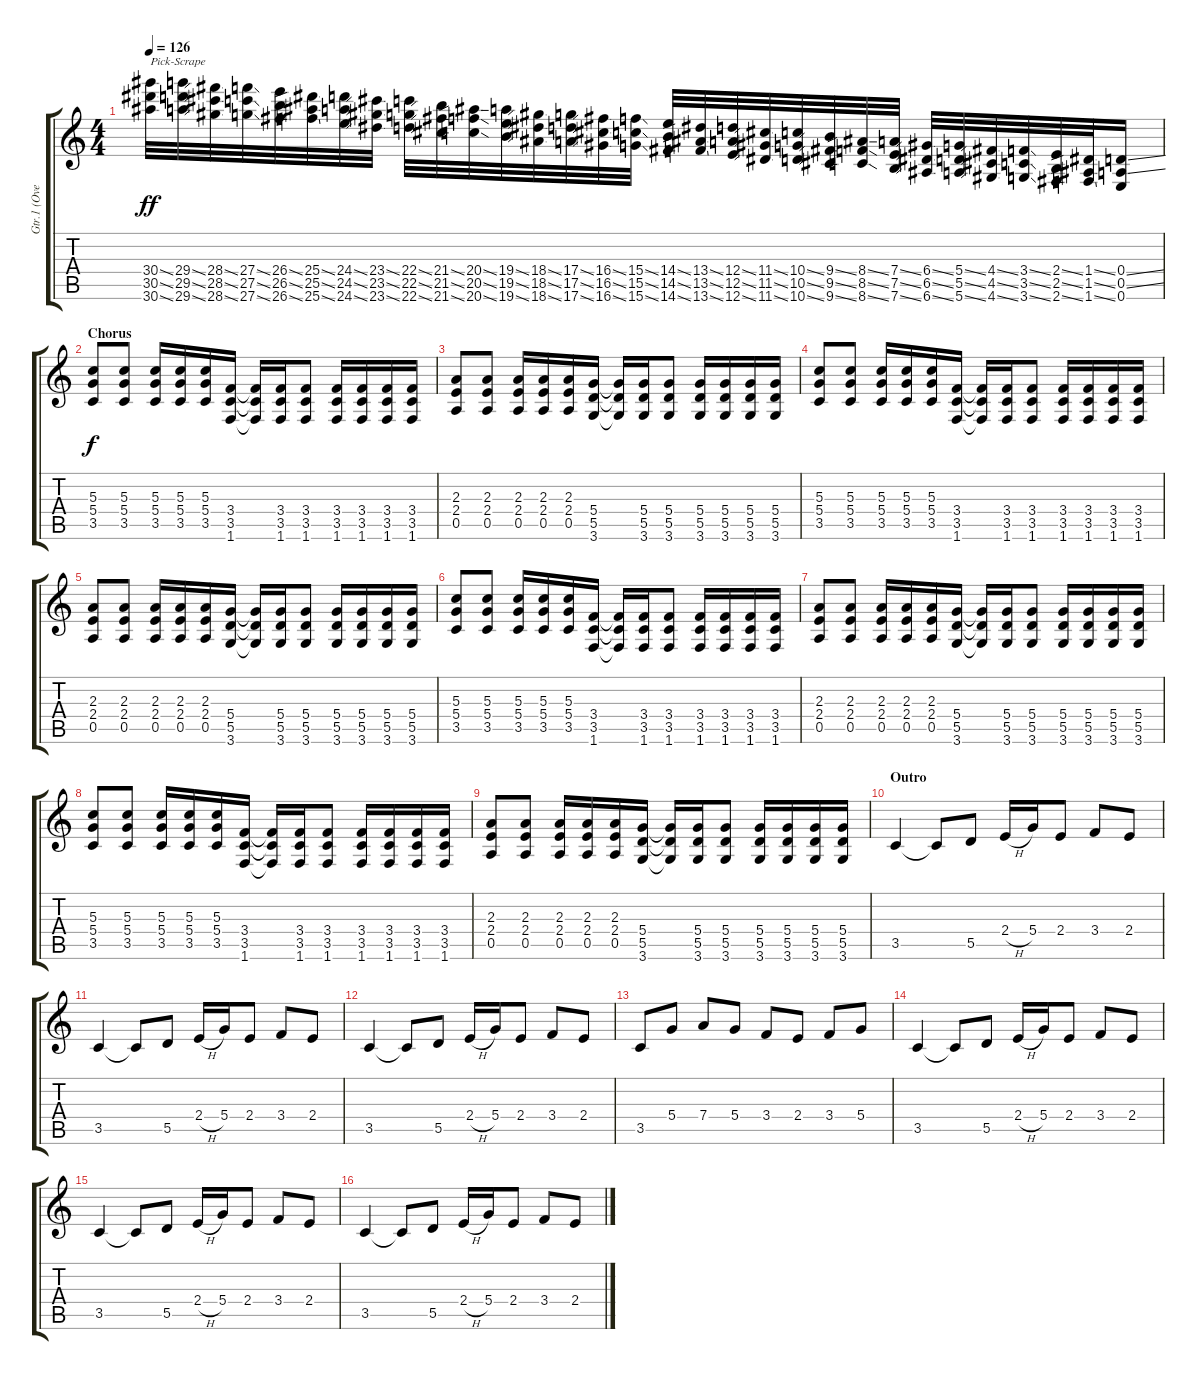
\track ("Gtr.1 (Overdriven)" "Gtr.1 (Ove") {instrument overdrivenguitar}
\staff {score tabs}
\tuning (E4 B3 G3 D3 A2 E2) {hide}
\ts (4 4)
\tempo 126
\clef g2
\ks c
(30.4{ss} 30.5{ss} 30.6{ss}).32{txt "Pick-Scrape" dy ff} (29.4{ss} 29.5{ss} 29.6{ss}).32 (28.4{ss} 28.5{ss} 28.6{ss}).32 (27.4{ss} 27.5{ss} 27.6{ss}).32 (26.4{ss} 26.5{ss} 26.6{ss}).32 (25.4{ss} 25.5{ss} 25.6{ss}).32 (24.4{ss} 24.5{ss} 24.6{ss}).32 (23.4{ss} 23.5{ss} 23.6{ss}).32 (22.4{ss} 22.5{ss} 22.6{ss}).32 (21.4{ss} 21.5{ss} 21.6{ss}).32 (20.4{ss} 20.5{ss} 20.6{ss}).32 (19.4{ss} 19.5{ss} 19.6{ss}).32 (18.4{ss} 18.5{ss} 18.6{ss}).32 (17.4{ss} 17.5{ss} 17.6{ss}).32 (16.4{ss} 16.5{ss} 16.6{ss}).32 (15.4{ss} 15.5{ss} 15.6{ss}).32 (14.4{ss} 14.5{ss} 14.6{ss}).32 (13.4{ss} 13.5{ss} 13.6{ss}).32 (12.4{ss} 12.5{ss} 12.6{ss}).32 (11.4{ss} 11.5{ss} 11.6{ss}).32 (10.4{ss} 10.5{ss} 10.6{ss}).32 (9.4{ss} 9.5{ss} 9.6{ss}).32 (8.4{ss} 8.5{ss} 8.6{ss}).32 (7.4{ss} 7.5{ss} 7.6{ss}).32 (6.4{ss} 6.5{ss} 6.6{ss}).32 (5.4{ss} 5.5{ss} 5.6{ss}).32 (4.4{ss} 4.5{ss} 4.6{ss}).32 (3.4{ss} 3.5{ss} 3.6{ss}).32 (2.4{ss} 2.5{ss} 2.6{ss}).32 (1.4{ss} 1.5{ss} 1.6{ss}).32 (0.4{ss} 0.5{ss} 0.6).16 |
\section ("" "Chorus")
(5.3 5.4 3.5).8{dy f} (5.3 5.4 3.5).8 (5.3 5.4 3.5).16 (5.3 5.4 3.5).16 (5.3 5.4 3.5).16 (3.4 3.5 1.6).16 (3.4{t} 3.5{t} 1.6{t}).16 (3.4 3.5 1.6).16 (3.4 3.5 1.6).8 (3.4 3.5 1.6).16 (3.4 3.5 1.6).16 (3.4 3.5 1.6).16 (3.4 3.5 1.6).16 |
(2.3 2.4 0.5).8 (2.3 2.4 0.5).8 (2.3 2.4 0.5).16 (2.3 2.4 0.5).16 (2.3 2.4 0.5).16 (5.4 5.5 3.6).16 (5.4{t} 5.5{t} 3.6{t}).16 (5.4 5.5 3.6).16 (5.4 5.5 3.6).8 (5.4 5.5 3.6).16 (5.4 5.5 3.6).16 (5.4 5.5 3.6).16 (5.4 5.5 3.6).16 |
(5.3 5.4 3.5).8 (5.3 5.4 3.5).8 (5.3 5.4 3.5).16 (5.3 5.4 3.5).16 (5.3 5.4 3.5).16 (3.4 3.5 1.6).16 (3.4{t} 3.5{t} 1.6{t}).16 (3.4 3.5 1.6).16 (3.4 3.5 1.6).8 (3.4 3.5 1.6).16 (3.4 3.5 1.6).16 (3.4 3.5 1.6).16 (3.4 3.5 1.6).16 |
(2.3 2.4 0.5).8 (2.3 2.4 0.5).8 (2.3 2.4 0.5).16 (2.3 2.4 0.5).16 (2.3 2.4 0.5).16 (5.4 5.5 3.6).16 (5.4{t} 5.5{t} 3.6{t}).16 (5.4 5.5 3.6).16 (5.4 5.5 3.6).8 (5.4 5.5 3.6).16 (5.4 5.5 3.6).16 (5.4 5.5 3.6).16 (5.4 5.5 3.6).16 |
(5.3 5.4 3.5).8 (5.3 5.4 3.5).8 (5.3 5.4 3.5).16 (5.3 5.4 3.5).16 (5.3 5.4 3.5).16 (3.4 3.5 1.6).16 (3.4{t} 3.5{t} 1.6{t}).16 (3.4 3.5 1.6).16 (3.4 3.5 1.6).8 (3.4 3.5 1.6).16 (3.4 3.5 1.6).16 (3.4 3.5 1.6).16 (3.4 3.5 1.6).16 |
(2.3 2.4 0.5).8 (2.3 2.4 0.5).8 (2.3 2.4 0.5).16 (2.3 2.4 0.5).16 (2.3 2.4 0.5).16 (5.4 5.5 3.6).16 (5.4{t} 5.5{t} 3.6{t}).16 (5.4 5.5 3.6).16 (5.4 5.5 3.6).8 (5.4 5.5 3.6).16 (5.4 5.5 3.6).16 (5.4 5.5 3.6).16 (5.4 5.5 3.6).16 |
(5.3 5.4 3.5).8 (5.3 5.4 3.5).8 (5.3 5.4 3.5).16 (5.3 5.4 3.5).16 (5.3 5.4 3.5).16 (3.4 3.5 1.6).16 (3.4{t} 3.5{t} 1.6{t}).16 (3.4 3.5 1.6).16 (3.4 3.5 1.6).8 (3.4 3.5 1.6).16 (3.4 3.5 1.6).16 (3.4 3.5 1.6).16 (3.4 3.5 1.6).16 |
(2.3 2.4 0.5).8 (2.3 2.4 0.5).8 (2.3 2.4 0.5).16 (2.3 2.4 0.5).16 (2.3 2.4 0.5).16 (5.4 5.5 3.6).16 (5.4{t} 5.5{t} 3.6{t}).16 (5.4 5.5 3.6).16 (5.4 5.5 3.6).8 (5.4 5.5 3.6).16 (5.4 5.5 3.6).16 (5.4 5.5 3.6).16 (5.4 5.5 3.6).16 |
\section ("" "Outro")
3.5.4 3.5{t}.8 5.5.8 2.4{h}.16 5.4.16 2.4.8 3.4.8 2.4.8 |
3.5.4 3.5{t}.8 5.5.8 2.4{h}.16 5.4.16 2.4.8 3.4.8 2.4.8 |
3.5.4 3.5{t}.8 5.5.8 2.4{h}.16 5.4.16 2.4.8 3.4.8 2.4.8 |
3.5.8 5.4.8 7.4.8 5.4.8 3.4.8 2.4.8 3.4.8 5.4.8 |
3.5.4 3.5{t}.8 5.5.8 2.4{h}.16 5.4.16 2.4.8 3.4.8 2.4.8 |
3.5.4 3.5{t}.8 5.5.8 2.4{h}.16 5.4.16 2.4.8 3.4.8 2.4.8 |
3.5.4 3.5{t}.8 5.5.8 2.4{h}.16 5.4.16 2.4.8 3.4.8 2.4.8
